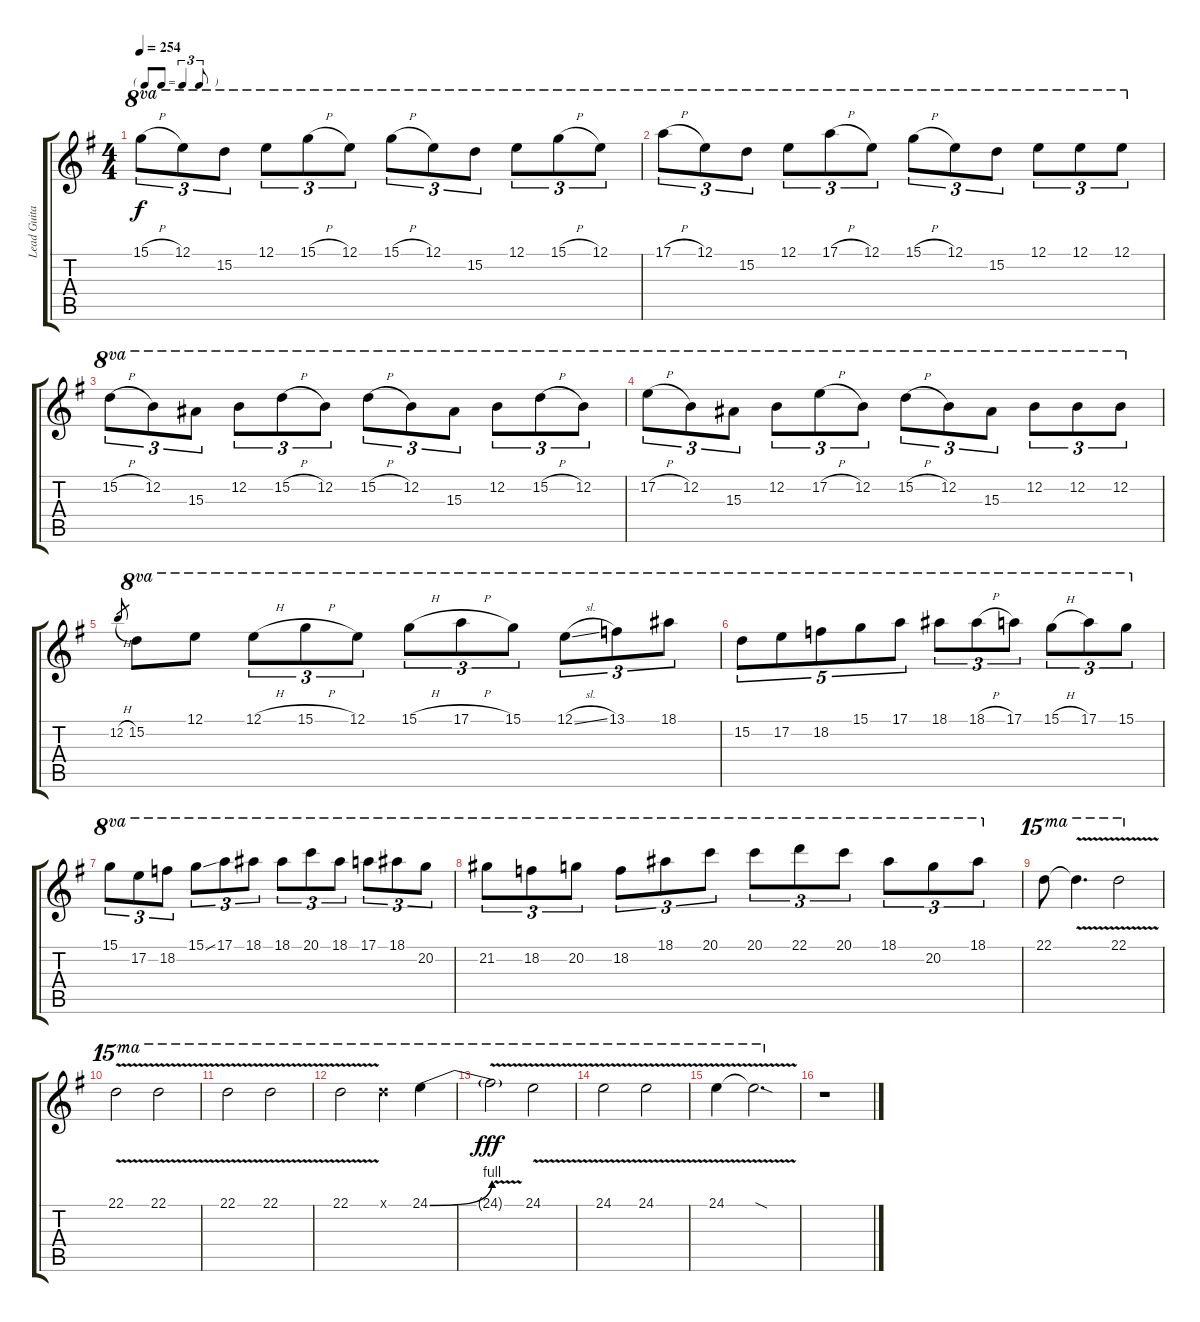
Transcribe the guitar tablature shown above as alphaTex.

\track ("Lead Guitar" "Lead Guita") {instrument distortionguitar}
\staff {score tabs}
\tuning (E4 B3 G3 D3 A2 E2) {hide}
\ts (4 4)
\tf triplet8th
\tempo 254
\clef g2
\ks g
15.1{h}.8{tu (3 2) ot 8va dy f} 12.1.8{tu (3 2) ot 8va} 15.2.8{tu (3 2) ot 8va} 12.1.8{tu (3 2) ot 8va} 15.1{h}.8{tu (3 2) ot 8va} 12.1.8{tu (3 2) ot 8va} 15.1{h}.8{tu (3 2) ot 8va} 12.1.8{tu (3 2) ot 8va} 15.2.8{tu (3 2) ot 8va} 12.1.8{tu (3 2) ot 8va} 15.1{h}.8{tu (3 2) ot 8va} 12.1.8{tu (3 2) ot 8va} |
17.1{h}.8{tu (3 2) ot 8va} 12.1.8{tu (3 2) ot 8va} 15.2.8{tu (3 2) ot 8va} 12.1.8{tu (3 2) ot 8va} 17.1{h}.8{tu (3 2) ot 8va} 12.1.8{tu (3 2) ot 8va} 15.1{h}.8{tu (3 2) ot 8va} 12.1.8{tu (3 2) ot 8va} 15.2.8{tu (3 2) ot 8va} 12.1.8{tu (3 2) ot 8va} 12.1.8{tu (3 2) ot 8va} 12.1.8{tu (3 2) ot 8va} |
15.2{h}.8{tu (3 2) ot 8va} 12.2.8{tu (3 2) ot 8va} 15.3.8{tu (3 2) ot 8va} 12.2.8{tu (3 2) ot 8va} 15.2{h}.8{tu (3 2) ot 8va} 12.2.8{tu (3 2) ot 8va} 15.2{h}.8{tu (3 2) ot 8va} 12.2.8{tu (3 2) ot 8va} 15.3.8{tu (3 2) ot 8va} 12.2.8{tu (3 2) ot 8va} 15.2{h}.8{tu (3 2) ot 8va} 12.2.8{tu (3 2) ot 8va} |
17.2{h}.8{tu (3 2) ot 8va} 12.2.8{tu (3 2) ot 8va} 15.3.8{tu (3 2) ot 8va} 12.2.8{tu (3 2) ot 8va} 17.2{h}.8{tu (3 2) ot 8va} 12.2.8{tu (3 2) ot 8va} 15.2{h}.8{tu (3 2) ot 8va} 12.2.8{tu (3 2) ot 8va} 15.3.8{tu (3 2) ot 8va} 12.2.8{tu (3 2) ot 8va} 12.2.8{tu (3 2) ot 8va} 12.2.8{tu (3 2) ot 8va} |
12.2{h}.8{gr} 15.2.8{ot 8va} 12.1.8{ot 8va} 12.1{h}.8{tu (3 2) ot 8va} 15.1{h}.8{tu (3 2) ot 8va} 12.1.8{tu (3 2) ot 8va} 15.1{h}.8{tu (3 2) ot 8va} 17.1{h}.8{tu (3 2) ot 8va} 15.1.8{tu (3 2) ot 8va} 12.1{sl}.8{tu (3 2) ot 8va} 13.1.8{tu (3 2) ot 8va} 18.1.8{tu (3 2) ot 8va} |
15.2.8{tu (5 4) ot 8va} 17.2.8{tu (5 4) ot 8va} 18.2.8{tu (5 4) ot 8va} 15.1.8{tu (5 4) ot 8va} 17.1.8{tu (5 4) ot 8va} 18.1.8{tu (3 2) ot 8va} 18.1{h}.8{tu (3 2) ot 8va} 17.1.8{tu (3 2) ot 8va} 15.1{h}.8{tu (3 2) ot 8va} 17.1.8{tu (3 2) ot 8va} 15.1.8{tu (3 2) ot 8va} |
15.1.8{tu (3 2) ot 8va} 17.2.8{tu (3 2) ot 8va} 18.2.8{tu (3 2) ot 8va} 15.1{ss}.8{tu (3 2) ot 8va} 17.1.8{tu (3 2) ot 8va} 18.1.8{tu (3 2) ot 8va} 18.1.8{tu (3 2) ot 8va} 20.1.8{tu (3 2) ot 8va} 18.1.8{tu (3 2) ot 8va} 17.1.8{tu (3 2) ot 8va} 18.1.8{tu (3 2) ot 8va} 20.2.8{tu (3 2) ot 8va} |
21.2.8{tu (3 2) ot 8va} 18.2.8{tu (3 2) ot 8va} 20.2.8{tu (3 2) ot 8va} 18.2.8{tu (3 2) ot 8va} 18.1.8{tu (3 2) ot 8va} 20.1.8{tu (3 2) ot 8va} 20.1.8{tu (3 2) ot 8va} 22.1.8{tu (3 2) ot 8va} 20.1.8{tu (3 2) ot 8va} 18.1.8{tu (3 2) ot 8va} 20.2.8{tu (3 2) ot 8va} 18.1.8{tu (3 2) ot 8va} |
22.1.8{ot 15ma} 22.1{v t}.4{d ot 15ma} 22.1{v}.2{ot 15ma} |
22.1{v}.2{ot 15ma} 22.1{v}.2{ot 15ma} |
22.1{v}.2{ot 15ma} 22.1{v}.2{ot 15ma} |
22.1{v}.2{ot 15ma} 22.1{x}.4{ot 15ma} 24.1{be (bend 0 0 60 4)}.4{ot 15ma} |
24.1{v t}.2{ot 15ma dy fff} 24.1{v}.2{ot 15ma} |
24.1{v}.2{ot 15ma} 24.1{v}.2{ot 15ma} |
24.1{v}.4{ot 15ma} 24.1{sod t}.2{d ot 15ma} |
r.1
